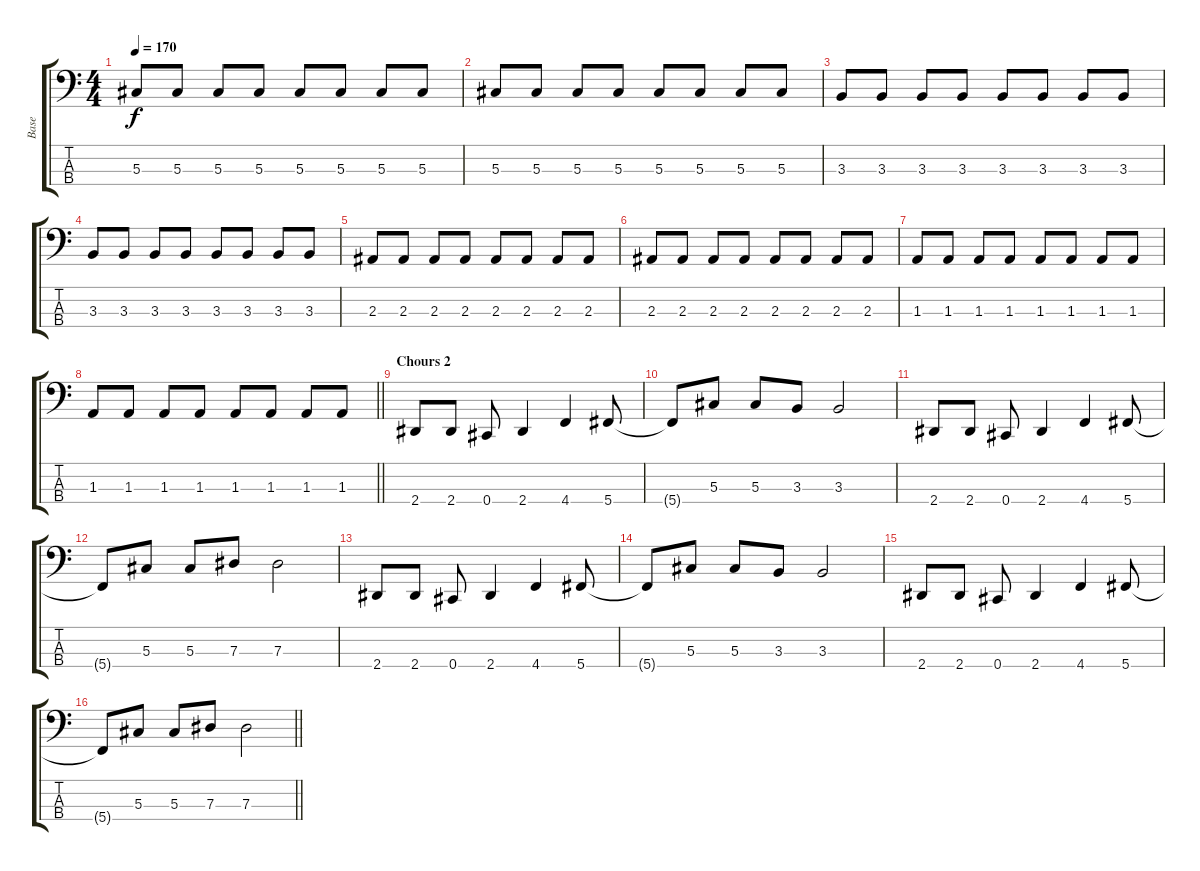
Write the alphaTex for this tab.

\track ("Base" "Base") {instrument electricbasspick}
\staff {score tabs}
\tuning (Gb2 Db2 Ab1 Db1) {hide}
\ts (4 4)
\tempo 170
\clef f4
\ks c
5.3.8{dy f} 5.3.8 5.3.8 5.3.8 5.3.8 5.3.8 5.3.8 5.3.8 |
5.3.8 5.3.8 5.3.8 5.3.8 5.3.8 5.3.8 5.3.8 5.3.8 |
3.3.8 3.3.8 3.3.8 3.3.8 3.3.8 3.3.8 3.3.8 3.3.8 |
3.3.8 3.3.8 3.3.8 3.3.8 3.3.8 3.3.8 3.3.8 3.3.8 |
2.3.8 2.3.8 2.3.8 2.3.8 2.3.8 2.3.8 2.3.8 2.3.8 |
2.3.8 2.3.8 2.3.8 2.3.8 2.3.8 2.3.8 2.3.8 2.3.8 |
1.3.8 1.3.8 1.3.8 1.3.8 1.3.8 1.3.8 1.3.8 1.3.8 |
\barLineRight lightlight
1.3.8 1.3.8 1.3.8 1.3.8 1.3.8 1.3.8 1.3.8 1.3.8 |
\section ("" "Chours 2")
2.4.8 2.4.8 0.4.8 2.4.4 4.4.4 5.4.8 |
5.4{t}.8 5.3.8 5.3.8 3.3.8 3.3.2 |
2.4.8 2.4.8 0.4.8 2.4.4 4.4.4 5.4.8 |
5.4{t}.8 5.3.8 5.3.8 7.3.8 7.3.2 |
2.4.8 2.4.8 0.4.8 2.4.4 4.4.4 5.4.8 |
5.4{t}.8 5.3.8 5.3.8 3.3.8 3.3.2 |
2.4.8 2.4.8 0.4.8 2.4.4 4.4.4 5.4.8 |
\barLineRight lightlight
5.4{t}.8 5.3.8 5.3.8 7.3.8 7.3.2
